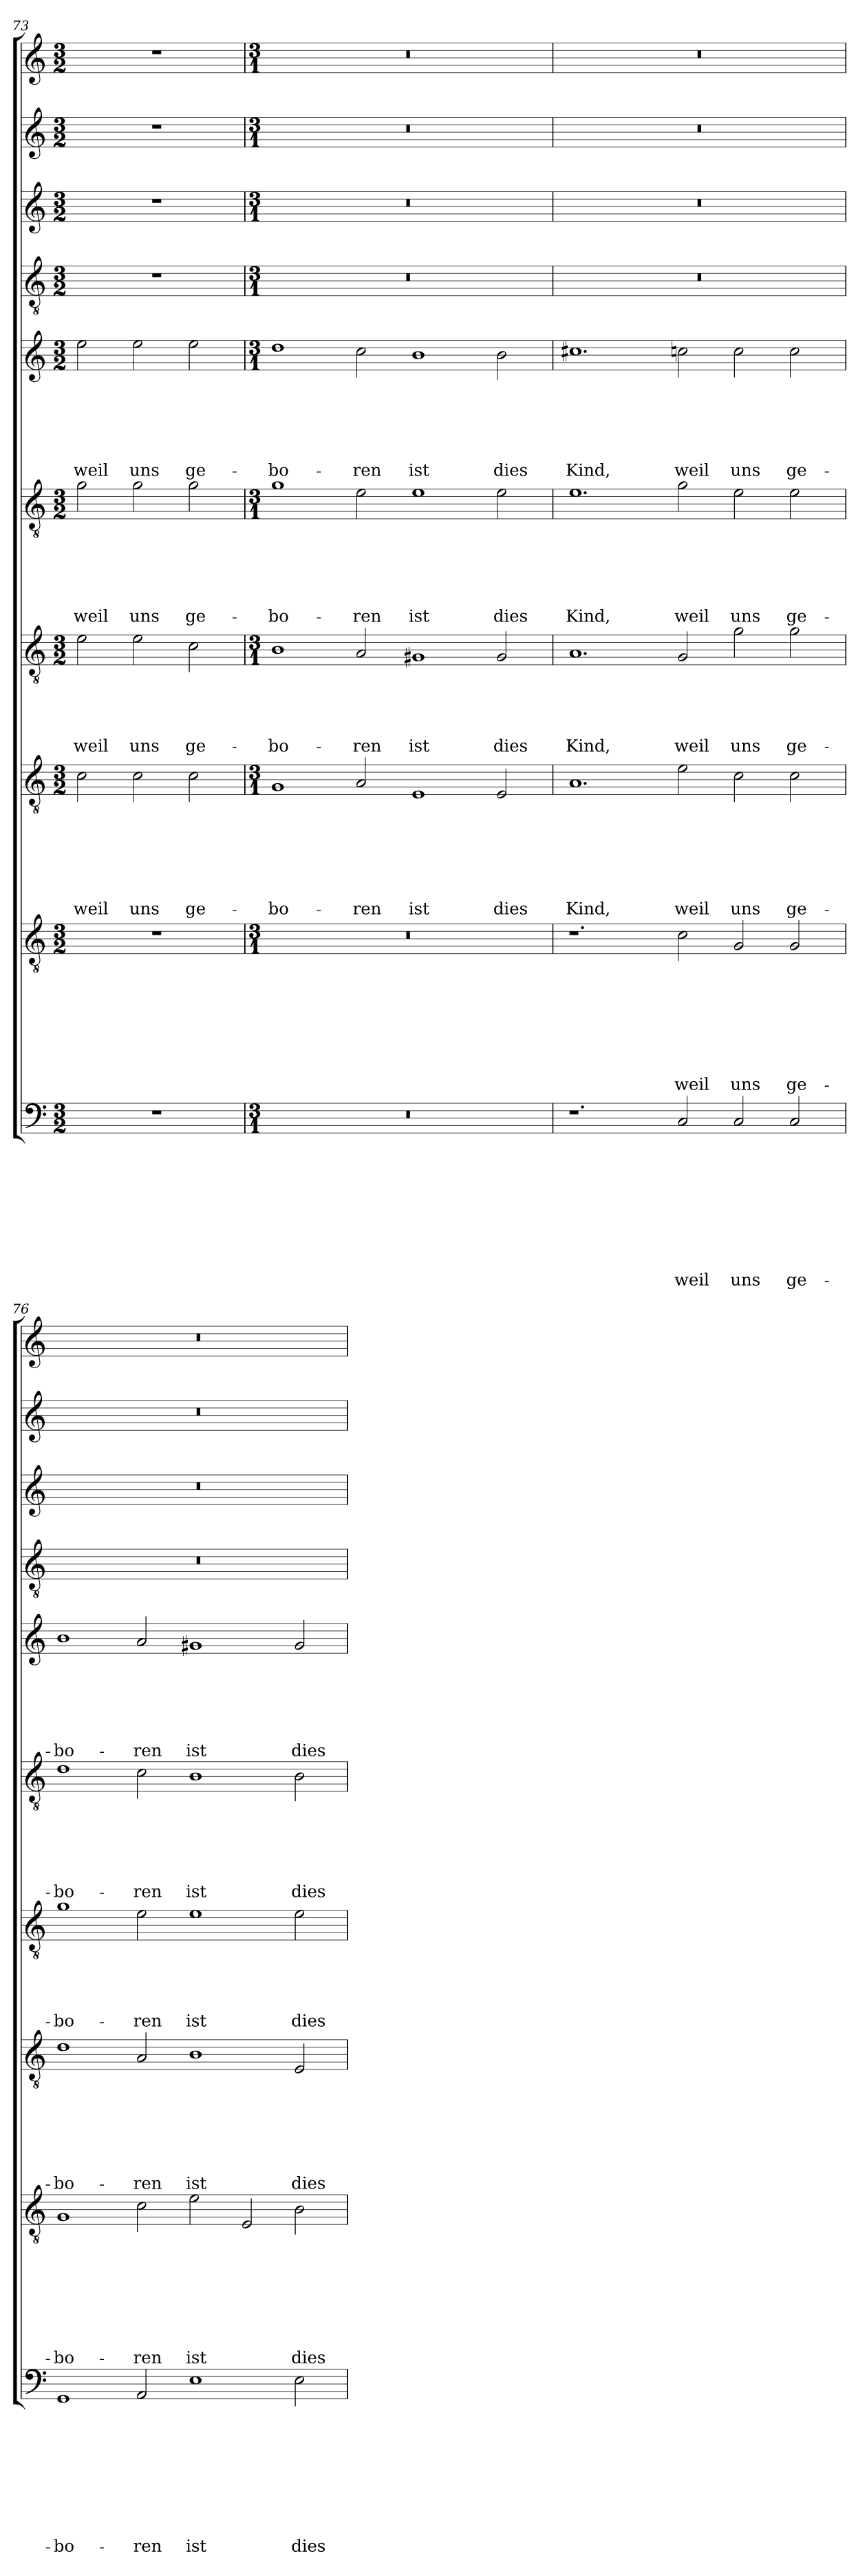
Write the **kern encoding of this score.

**kern	**text	**text	**text	**text	**text	**text	**text	**text	**text	**kern	**text	**text	**text	**text	**text	**text	**text	**text	**kern	**text	**text	**text	**text	**text	**text	**text	**kern	**text	**text	**text	**text	**text	**kern	**text	**text	**text	**text	**text	**text	**kern	**text	**text	**text	**text	**text	**text	**kern	**kern	**kern	**kern
*part10	*part10	*part10	*part10	*part10	*part10	*part10	*part10	*part10	*part10	*part9	*part9	*part9	*part9	*part9	*part9	*part9	*part9	*part9	*part8	*part8	*part8	*part8	*part8	*part8	*part8	*part8	*part7	*part7	*part7	*part7	*part7	*part7	*part6	*part6	*part6	*part6	*part6	*part6	*part6	*part5	*part5	*part5	*part5	*part5	*part5	*part5	*part4	*part3	*part2	*part1
*staff10	*staff10	*staff10	*staff10	*staff10	*staff10	*staff10	*staff10	*staff10	*staff10	*staff9	*staff9	*staff9	*staff9	*staff9	*staff9	*staff9	*staff9	*staff9	*staff8	*staff8	*staff8	*staff8	*staff8	*staff8	*staff8	*staff8	*staff7	*staff7	*staff7	*staff7	*staff7	*staff7	*staff6	*staff6	*staff6	*staff6	*staff6	*staff6	*staff6	*staff5	*staff5	*staff5	*staff5	*staff5	*staff5	*staff5	*staff4	*staff3	*staff2	*staff1
*clefF4	*	*	*	*	*	*	*	*	*	*clefGv2	*	*	*	*	*	*	*	*	*clefGv2	*	*	*	*	*	*	*	*clefGv2	*	*	*	*	*	*clefGv2	*	*	*	*	*	*	*clefG2	*	*	*	*	*	*	*clefGv2	*clefG2	*clefG2	*clefG2
*k[]	*	*	*	*	*	*	*	*	*	*k[]	*	*	*	*	*	*	*	*	*k[]	*	*	*	*	*	*	*	*k[]	*	*	*	*	*	*k[]	*	*	*	*	*	*	*k[]	*	*	*	*	*	*	*k[]	*k[]	*k[]	*k[]
*C:	*	*	*	*	*	*	*	*	*	*C:	*	*	*	*	*	*	*	*	*C:	*	*	*	*	*	*	*	*C:	*	*	*	*	*	*C:	*	*	*	*	*	*	*C:	*	*	*	*	*	*	*C:	*C:	*C:	*C:
*M3/2	*	*	*	*	*	*	*	*	*	*M3/2	*	*	*	*	*	*	*	*	*M3/2	*	*	*	*	*	*	*	*M3/2	*	*	*	*	*	*M3/2	*	*	*	*	*	*	*M3/2	*	*	*	*	*	*	*M3/2	*M3/2	*M3/2	*M3/2
=73	=73	=73	=73	=73	=73	=73	=73	=73	=73	=73	=73	=73	=73	=73	=73	=73	=73	=73	=73	=73	=73	=73	=73	=73	=73	=73	=73	=73	=73	=73	=73	=73	=73	=73	=73	=73	=73	=73	=73	=73	=73	=73	=73	=73	=73	=73	=73	=73	=73	=73
!	!	!	!	!	!	!	!	!	!	!	!	!	!	!	!	!	!	!	!	!	!	!	!	!	!	!LO:LY:b	!	!	!	!	!	!LO:LY:b	!	!	!	!	!	!	!LO:LY:b	!	!	!	!	!	!	!LO:LY:b	!	!	!	!
1.r	.	.	.	.	.	.	.	.	.	1.r	.	.	.	.	.	.	.	.	2c\	.	.	.	.	.	.	weil	2e\	.	.	.	.	weil	2g\	.	.	.	.	.	weil	2ee\	.	.	.	.	.	weil	1.r	1.r	1.r	1.r
!	!	!	!	!	!	!	!	!	!	!	!	!	!	!	!	!	!	!	!	!	!	!	!	!	!	!LO:LY:b	!	!	!	!	!	!LO:LY:b	!	!	!	!	!	!	!LO:LY:b	!	!	!	!	!	!	!LO:LY:b	!	!	!	!
.	.	.	.	.	.	.	.	.	.	.	.	.	.	.	.	.	.	.	2c\	.	.	.	.	.	.	uns	2e\	.	.	.	.	uns	2g\	.	.	.	.	.	uns	2ee\	.	.	.	.	.	uns	.	.	.	.
!	!	!	!	!	!	!	!	!	!	!	!	!	!	!	!	!	!	!	!	!	!	!	!	!	!	!LO:LY:b	!	!	!	!	!	!LO:LY:b	!	!	!	!	!	!	!LO:LY:b	!	!	!	!	!	!	!LO:LY:b	!	!	!	!
.	.	.	.	.	.	.	.	.	.	.	.	.	.	.	.	.	.	.	2c\	.	.	.	.	.	.	ge-	2c\	.	.	.	.	ge-	2g\	.	.	.	.	.	ge-	2ee\	.	.	.	.	.	ge-	.	.	.	.
=74	=74	=74	=74	=74	=74	=74	=74	=74	=74	=74	=74	=74	=74	=74	=74	=74	=74	=74	=74	=74	=74	=74	=74	=74	=74	=74	=74	=74	=74	=74	=74	=74	=74	=74	=74	=74	=74	=74	=74	=74	=74	=74	=74	=74	=74	=74	=74	=74	=74	=74
*M3/1	*	*	*	*	*	*	*	*	*	*M3/1	*	*	*	*	*	*	*	*	*M3/1	*	*	*	*	*	*	*	*M3/1	*	*	*	*	*	*M3/1	*	*	*	*	*	*	*M3/1	*	*	*	*	*	*	*M3/1	*M3/1	*M3/1	*M3/1
!	!	!	!	!	!	!	!	!	!	!	!	!	!	!	!	!	!	!	!	!	!	!	!	!	!	!LO:LY:b	!	!	!	!	!	!LO:LY:b	!	!	!	!	!	!	!LO:LY:b	!	!	!	!	!	!	!LO:LY:b	!	!	!	!
0.r	.	.	.	.	.	.	.	.	.	0.r	.	.	.	.	.	.	.	.	1G	.	.	.	.	.	.	-bo-	1B	.	.	.	.	-bo-	1g	.	.	.	.	.	-bo-	1dd	.	.	.	.	.	-bo-	0.r	0.r	0.r	0.r
!	!	!	!	!	!	!	!	!	!	!	!	!	!	!	!	!	!	!	!	!	!	!	!	!	!	!LO:LY:b	!	!	!	!	!	!LO:LY:b	!	!	!	!	!	!	!LO:LY:b	!	!	!	!	!	!	!LO:LY:b	!	!	!	!
.	.	.	.	.	.	.	.	.	.	.	.	.	.	.	.	.	.	.	2A/	.	.	.	.	.	.	-ren	2A/	.	.	.	.	-ren	2e\	.	.	.	.	.	-ren	2cc\	.	.	.	.	.	-ren	.	.	.	.
!	!	!	!	!	!	!	!	!	!	!	!	!	!	!	!	!	!	!	!	!	!	!	!	!	!	!LO:LY:b	!	!	!	!	!	!LO:LY:b	!	!	!	!	!	!	!LO:LY:b	!	!	!	!	!	!	!LO:LY:b	!	!	!	!
.	.	.	.	.	.	.	.	.	.	.	.	.	.	.	.	.	.	.	1E	.	.	.	.	.	.	ist	1G#X	.	.	.	.	ist	1e	.	.	.	.	.	ist	1b	.	.	.	.	.	ist	.	.	.	.
!	!	!	!	!	!	!	!	!	!	!	!	!	!	!	!	!	!	!	!	!	!	!	!	!	!	!LO:LY:b	!	!	!	!	!	!LO:LY:b	!	!	!	!	!	!	!LO:LY:b	!	!	!	!	!	!	!LO:LY:b	!	!	!	!
.	.	.	.	.	.	.	.	.	.	.	.	.	.	.	.	.	.	.	2E/	.	.	.	.	.	.	dies	2G#/	.	.	.	.	dies	2e\	.	.	.	.	.	dies	2b\	.	.	.	.	.	dies	.	.	.	.
=75	=75	=75	=75	=75	=75	=75	=75	=75	=75	=75	=75	=75	=75	=75	=75	=75	=75	=75	=75	=75	=75	=75	=75	=75	=75	=75	=75	=75	=75	=75	=75	=75	=75	=75	=75	=75	=75	=75	=75	=75	=75	=75	=75	=75	=75	=75	=75	=75	=75	=75
!	!	!	!	!	!	!	!	!	!	!	!	!	!	!	!	!	!	!	!	!	!	!	!	!	!	!LO:LY:b	!	!	!	!	!	!LO:LY:b	!	!	!	!	!	!	!LO:LY:b	!	!	!	!	!	!	!LO:LY:b	!	!	!	!
1.r	.	.	.	.	.	.	.	.	.	1.r	.	.	.	.	.	.	.	.	1.A	.	.	.	.	.	.	Kind,	1.A	.	.	.	.	Kind,	1.e	.	.	.	.	.	Kind,	1.cc#X	.	.	.	.	.	Kind,	0.r	0.r	0.r	0.r
!	!	!	!	!	!	!	!	!	!LO:LY:b	!	!	!	!	!	!	!	!	!LO:LY:b	!	!	!	!	!	!	!	!LO:LY:b	!	!	!	!	!	!LO:LY:b	!	!	!	!	!	!	!LO:LY:b	!	!	!	!	!	!	!LO:LY:b	!	!	!	!
2C/	.	.	.	.	.	.	.	.	weil	2c\	.	.	.	.	.	.	.	weil	2e\	.	.	.	.	.	.	weil	2G/	.	.	.	.	weil	2g\	.	.	.	.	.	weil	2ccn\	.	.	.	.	.	weil	.	.	.	.
!	!	!	!	!	!	!	!	!	!LO:LY:b	!	!	!	!	!	!	!	!	!LO:LY:b	!	!	!	!	!	!	!	!LO:LY:b	!	!	!	!	!	!LO:LY:b	!	!	!	!	!	!	!LO:LY:b	!	!	!	!	!	!	!LO:LY:b	!	!	!	!
2C/	.	.	.	.	.	.	.	.	uns	2G/	.	.	.	.	.	.	.	uns	2c\	.	.	.	.	.	.	uns	2g\	.	.	.	.	uns	2e\	.	.	.	.	.	uns	2cc\	.	.	.	.	.	uns	.	.	.	.
!	!	!	!	!	!	!	!	!	!LO:LY:b	!	!	!	!	!	!	!	!	!LO:LY:b	!	!	!	!	!	!	!	!LO:LY:b	!	!	!	!	!	!LO:LY:b	!	!	!	!	!	!	!LO:LY:b	!	!	!	!	!	!	!LO:LY:b	!	!	!	!
2C/	.	.	.	.	.	.	.	.	ge-	2G/	.	.	.	.	.	.	.	ge-	2c\	.	.	.	.	.	.	ge-	2g\	.	.	.	.	ge-	2e\	.	.	.	.	.	ge-	2cc\	.	.	.	.	.	ge-	.	.	.	.
=76	=76	=76	=76	=76	=76	=76	=76	=76	=76	=76	=76	=76	=76	=76	=76	=76	=76	=76	=76	=76	=76	=76	=76	=76	=76	=76	=76	=76	=76	=76	=76	=76	=76	=76	=76	=76	=76	=76	=76	=76	=76	=76	=76	=76	=76	=76	=76	=76	=76	=76
!	!	!	!	!	!	!	!	!	!LO:LY:b	!	!	!	!	!	!	!	!	!LO:LY:b	!	!	!	!	!	!	!	!LO:LY:b	!	!	!	!	!	!LO:LY:b	!	!	!	!	!	!	!LO:LY:b	!	!	!	!	!	!	!LO:LY:b	!	!	!	!
1GG	.	.	.	.	.	.	.	.	-bo-	1G	.	.	.	.	.	.	.	-bo-	1d	.	.	.	.	.	.	-bo-	1g	.	.	.	.	-bo-	1d	.	.	.	.	.	-bo-	1b	.	.	.	.	.	-bo-	0.r	0.r	0.r	0.r
!	!	!	!	!	!	!	!	!	!LO:LY:b	!	!	!	!	!	!	!	!	!LO:LY:b	!	!	!	!	!	!	!	!LO:LY:b	!	!	!	!	!	!LO:LY:b	!	!	!	!	!	!	!LO:LY:b	!	!	!	!	!	!	!LO:LY:b	!	!	!	!
2AA/	.	.	.	.	.	.	.	.	-ren	2c\	.	.	.	.	.	.	.	-ren	2A/	.	.	.	.	.	.	-ren	2e\	.	.	.	.	-ren	2c\	.	.	.	.	.	-ren	2a/	.	.	.	.	.	-ren	.	.	.	.
!	!	!	!	!	!	!	!	!	!LO:LY:b	!	!	!	!	!	!	!	!	!LO:LY:b	!	!	!	!	!	!	!	!LO:LY:b	!	!	!	!	!	!LO:LY:b	!	!	!	!	!	!	!LO:LY:b	!	!	!	!	!	!	!LO:LY:b	!	!	!	!
1E	.	.	.	.	.	.	.	.	ist	2e\	.	.	.	.	.	.	.	ist	1B	.	.	.	.	.	.	ist	1e	.	.	.	.	ist	1B	.	.	.	.	.	ist	1g#X	.	.	.	.	.	ist	.	.	.	.
.	.	.	.	.	.	.	.	.	.	2E/	.	.	.	.	.	.	.	.	.	.	.	.	.	.	.	.	.	.	.	.	.	.	.	.	.	.	.	.	.	.	.	.	.	.	.	.	.	.	.	.
!	!	!	!	!	!	!	!	!	!LO:LY:b	!	!	!	!	!	!	!	!	!LO:LY:b	!	!	!	!	!	!	!	!LO:LY:b	!	!	!	!	!	!LO:LY:b	!	!	!	!	!	!	!LO:LY:b	!	!	!	!	!	!	!LO:LY:b	!	!	!	!
2E\	.	.	.	.	.	.	.	.	dies	2B\	.	.	.	.	.	.	.	dies	2E/	.	.	.	.	.	.	dies	2e\	.	.	.	.	dies	2B\	.	.	.	.	.	dies	2g#/	.	.	.	.	.	dies	.	.	.	.
=	=	=	=	=	=	=	=	=	=	=	=	=	=	=	=	=	=	=	=	=	=	=	=	=	=	=	=	=	=	=	=	=	=	=	=	=	=	=	=	=	=	=	=	=	=	=	=	=	=	=
*-	*-	*-	*-	*-	*-	*-	*-	*-	*-	*-	*-	*-	*-	*-	*-	*-	*-	*-	*-	*-	*-	*-	*-	*-	*-	*-	*-	*-	*-	*-	*-	*-	*-	*-	*-	*-	*-	*-	*-	*-	*-	*-	*-	*-	*-	*-	*-	*-	*-	*-
